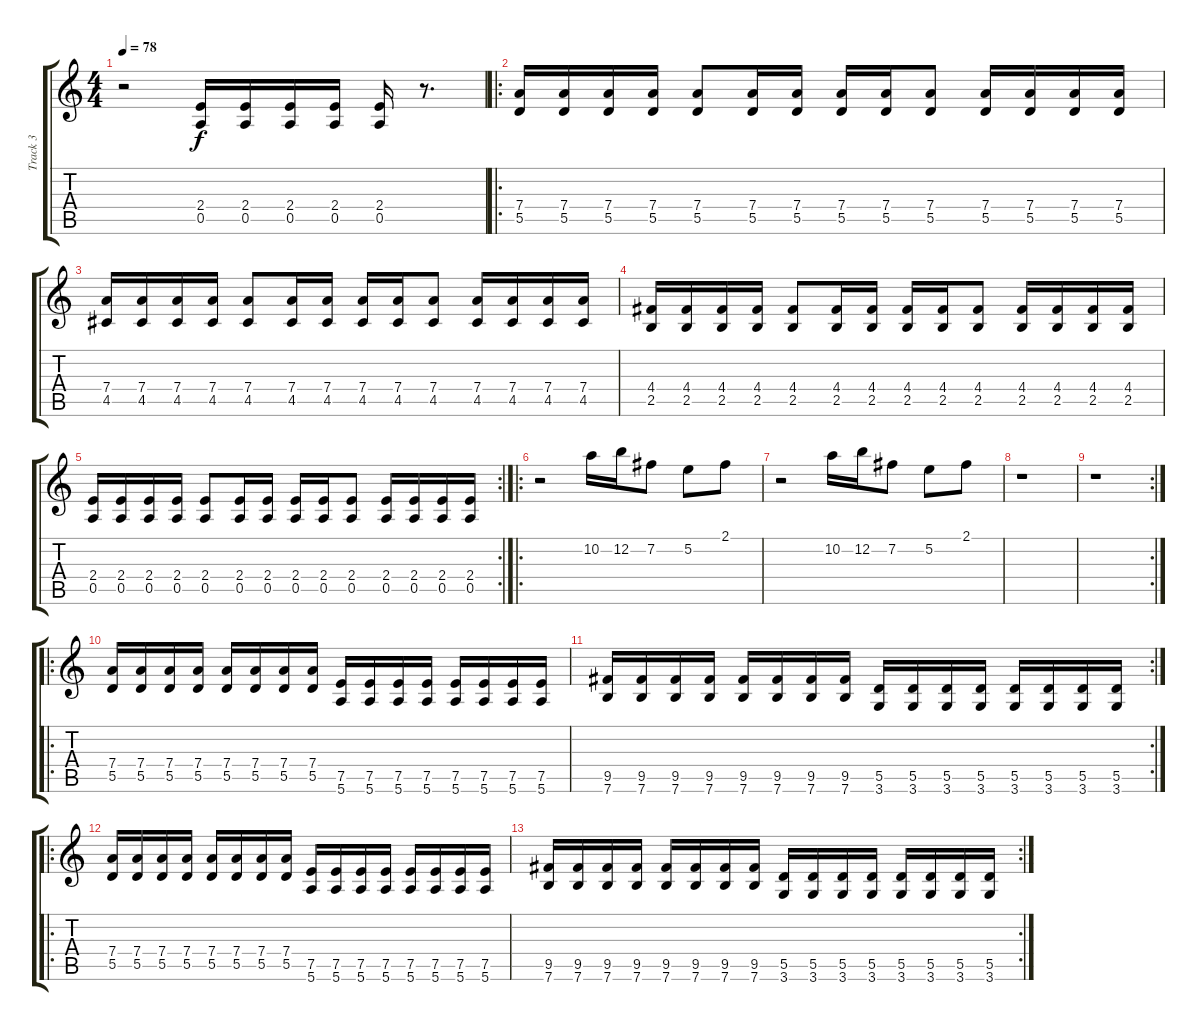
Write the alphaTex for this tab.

\track ("Track 3" "Track 3") {instrument electricguitarclean}
\staff {score tabs}
\tuning (E4 B3 G3 D3 A2 E2) {hide}
\ts (4 4)
\tempo 78
\clef g2
\ks c
r.2{dy f} (2.4 0.5).16 (2.4 0.5).16 (2.4 0.5).16 (2.4 0.5).16 (2.4 0.5).16 r.8{d} |
\ro
(7.4 5.5).16 (7.4 5.5).16 (7.4 5.5).16 (7.4 5.5).16 (7.4 5.5).8 (7.4 5.5).16 (7.4 5.5).16 (7.4 5.5).16 (7.4 5.5).16 (7.4 5.5).8 (7.4 5.5).16 (7.4 5.5).16 (7.4 5.5).16 (7.4 5.5).16 |
(7.4 4.5).16 (7.4 4.5).16 (7.4 4.5).16 (7.4 4.5).16 (7.4 4.5).8 (7.4 4.5).16 (7.4 4.5).16 (7.4 4.5).16 (7.4 4.5).16 (7.4 4.5).8 (7.4 4.5).16 (7.4 4.5).16 (7.4 4.5).16 (7.4 4.5).16 |
(4.4 2.5).16 (4.4 2.5).16 (4.4 2.5).16 (4.4 2.5).16 (4.4 2.5).8 (4.4 2.5).16 (4.4 2.5).16 (4.4 2.5).16 (4.4 2.5).16 (4.4 2.5).8 (4.4 2.5).16 (4.4 2.5).16 (4.4 2.5).16 (4.4 2.5).16 |
\rc 2
(2.4 0.5).16 (2.4 0.5).16 (2.4 0.5).16 (2.4 0.5).16 (2.4 0.5).8 (2.4 0.5).16 (2.4 0.5).16 (2.4 0.5).16 (2.4 0.5).16 (2.4 0.5).8 (2.4 0.5).16 (2.4 0.5).16 (2.4 0.5).16 (2.4 0.5).16 |
\ro
r.2 10.2.16 12.2.16 7.2.8 5.2.8 2.1.8 |
r.2 10.2.16 12.2.16 7.2.8 5.2.8 2.1.8 |
r.1 |
\rc 2
r.1 |
\ro
(7.4 5.5).16{instrument overdrivenguitar} (7.4 5.5).16 (7.4 5.5).16 (7.4 5.5).16 (7.4 5.5).16 (7.4 5.5).16 (7.4 5.5).16 (7.4 5.5).16 (7.5 5.6).16 (7.5 5.6).16 (7.5 5.6).16 (7.5 5.6).16 (7.5 5.6).16 (7.5 5.6).16 (7.5 5.6).16 (7.5 5.6).16 |
\rc 2
(9.5 7.6).16{instrument overdrivenguitar} (9.5 7.6).16 (9.5 7.6).16 (9.5 7.6).16 (9.5 7.6).16 (9.5 7.6).16 (9.5 7.6).16 (9.5 7.6).16 (5.5 3.6).16 (5.5 3.6).16 (5.5 3.6).16 (5.5 3.6).16 (5.5 3.6).16 (5.5 3.6).16 (5.5 3.6).16 (5.5 3.6).16 |
\ro
(7.4 5.5).16{instrument overdrivenguitar} (7.4 5.5).16 (7.4 5.5).16 (7.4 5.5).16 (7.4 5.5).16 (7.4 5.5).16 (7.4 5.5).16 (7.4 5.5).16 (7.5 5.6).16 (7.5 5.6).16 (7.5 5.6).16 (7.5 5.6).16 (7.5 5.6).16 (7.5 5.6).16 (7.5 5.6).16 (7.5 5.6).16 |
\rc 2
(9.5 7.6).16{instrument overdrivenguitar} (9.5 7.6).16 (9.5 7.6).16 (9.5 7.6).16 (9.5 7.6).16 (9.5 7.6).16 (9.5 7.6).16 (9.5 7.6).16 (5.5 3.6).16 (5.5 3.6).16 (5.5 3.6).16 (5.5 3.6).16 (5.5 3.6).16 (5.5 3.6).16 (5.5 3.6).16 (5.5 3.6).16
